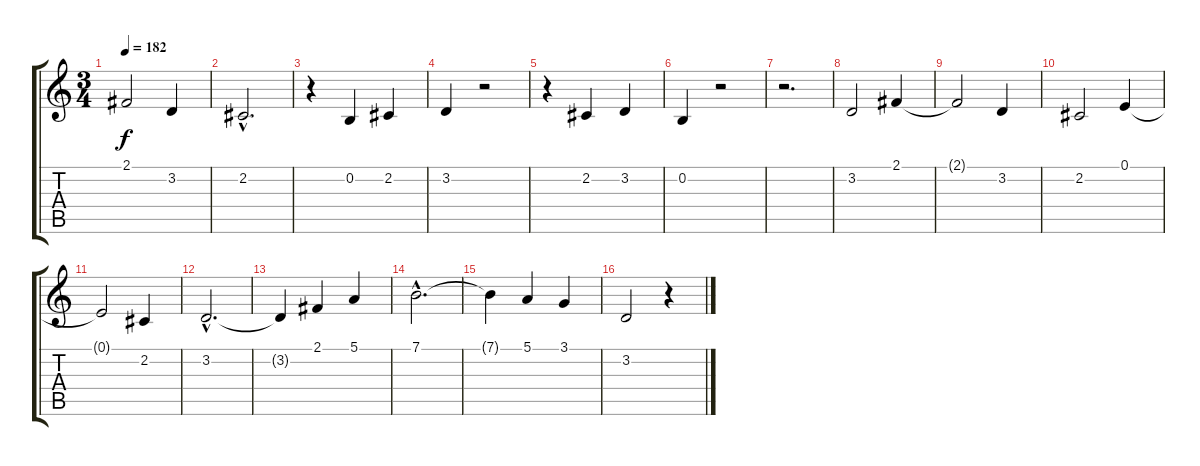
\track "" {instrument fx5brightness}
\staff {score tabs}
\tuning (E4 B3 G3 D3 A2 E2) {hide}
\ts (3 4)
\tempo 182
\clef g2
\ks c
2.1.2{dy f} 3.2.4 |
2.2{hac}.2{d} |
r.4 0.2.4 2.2.4 |
3.2.4 r.2 |
r.4 2.2.4 3.2.4 |
0.2.4 r.2 |
r.2{d} |
3.2.2 2.1.4 |
2.1{t}.2 3.2.4 |
2.2.2 0.1.4 |
0.1{t}.2 2.2.4 |
3.2{hac}.2{d} |
3.2{t}.4 2.1.4 5.1.4 |
7.1{hac}.2{d} |
7.1{t}.4 5.1.4 3.1.4 |
3.2.2 r.4
